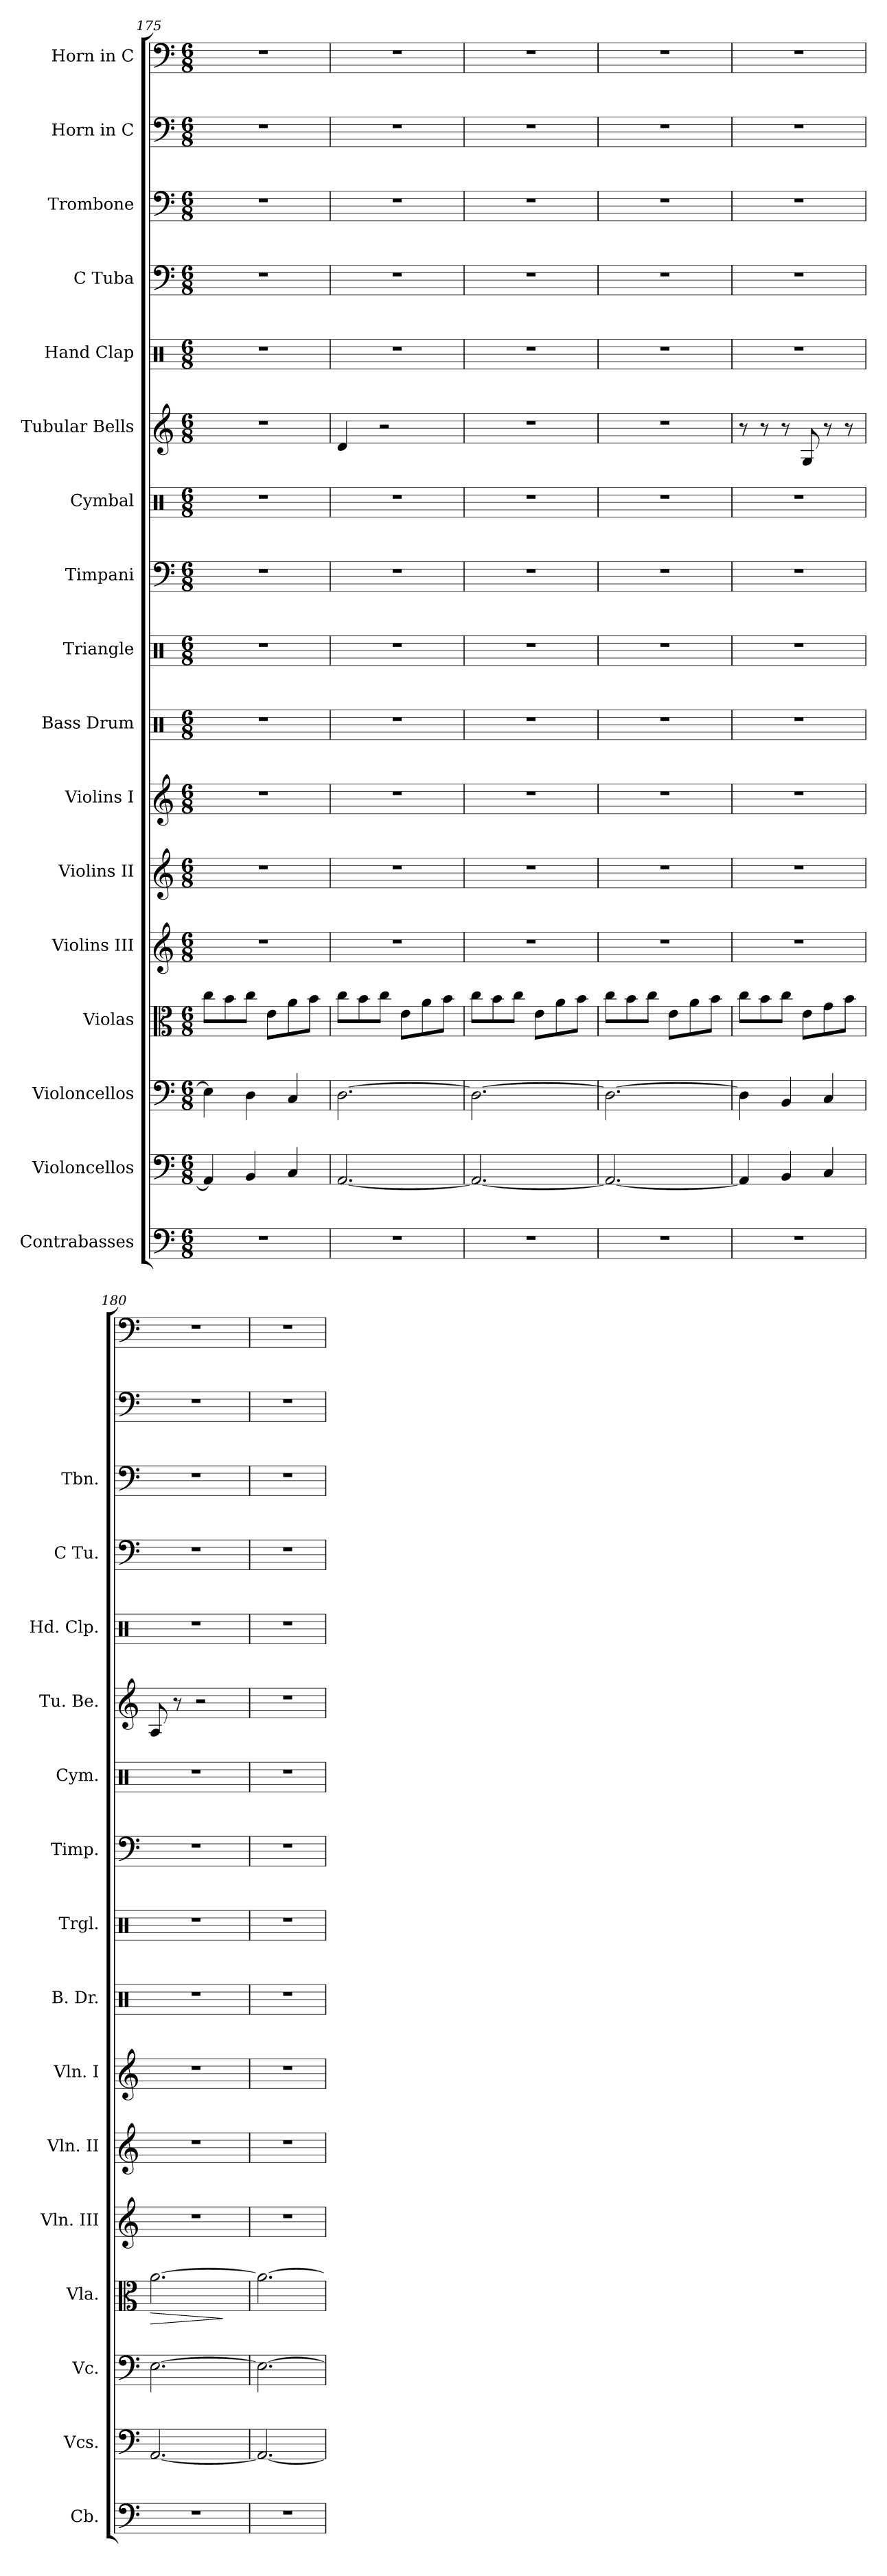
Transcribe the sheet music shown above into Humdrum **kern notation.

**kern	**kern	**kern	**kern	**dynam	**kern	**kern	**kern	**kern	**kern	**kern	**kern	**kern	**kern	**kern	**kern	**kern	**kern
*part17	*part16	*part15	*part14	*part14	*part13	*part12	*part11	*part10	*part9	*part8	*part7	*part6	*part5	*part4	*part3	*part2	*part1
*staff17	*staff16	*staff15	*staff14	*staff14	*staff13	*staff12	*staff11	*staff10	*staff9	*staff8	*staff7	*staff6	*staff5	*staff4	*staff3	*staff2	*staff1
*I"Contrabasses	*I"Violoncellos	*I"Violoncellos	*I"Violas	*	*I"Violins III	*I"Violins II	*I"Violins I	*I"Bass Drum	*I"Triangle	*I"Timpani	*I"Cymbal	*I"Tubular Bells	*I"Hand Clap	*I"C Tuba	*I"Trombone	*I"Horn in C	*I"Horn in C
*I'Cb.	*I'Vcs.	*I'Vc.	*I'Vla.	*	*I'Vln. III	*I'Vln. II	*I'Vln. I	*I'B. Dr.	*I'Trgl.	*I'Timp.	*I'Cym.	*I'Tu. Be.	*I'Hd. Clp.	*I'C Tu.	*I'Tbn.	*	*
*clefF4	*clefF4	*clefF4	*clefC3	*	*clefG2	*clefG2	*clefG2	*clefX	*clefX	*clefF4	*clefX	*clefG2	*clefX	*clefF4	*clefF4	*clefF4	*clefF4
*ITrd7c12	*	*	*	*	*	*	*	*	*	*	*	*	*	*	*	*ITrd7c12	*ITrd7c12
*k[]	*k[]	*k[]	*k[]	*	*k[]	*k[]	*k[]	*k[]	*k[]	*k[]	*k[]	*k[]	*k[]	*k[]	*k[]	*k[]	*k[]
*M6/8	*M6/8	*M6/8	*M6/8	*	*M6/8	*M6/8	*M6/8	*M6/8	*M6/8	*M6/8	*M6/8	*M6/8	*M6/8	*M6/8	*M6/8	*M6/8	*M6/8
=175	=175	=175	=175	=175	=175	=175	=175	=175	=175	=175	=175	=175	=175	=175	=175	=175	=175
2.r	4AA/]	4E\]	8cc\L	.	2.r	2.r	2.r	2.r	2.r	2.r	2.r	2.r	2.r	2.r	2.r	2.r	2.r
.	.	.	8b\	.	.	.	.	.	.	.	.	.	.	.	.	.	.
.	4BB/	4D\	8cc\J	.	.	.	.	.	.	.	.	.	.	.	.	.	.
.	.	.	8e\L	.	.	.	.	.	.	.	.	.	.	.	.	.	.
.	4C/	4C/	8a\	.	.	.	.	.	.	.	.	.	.	.	.	.	.
.	.	.	8b\J	.	.	.	.	.	.	.	.	.	.	.	.	.	.
!!LO:PB:g=z
=176	=176	=176	=176	=176	=176	=176	=176	=176	=176	=176	=176	=176	=176	=176	=176	=176	=176
2.r	[2.AA/	[2.D\	8cc\L	.	2.r	2.r	2.r	2.r	2.r	2.r	2.r	4d/	2.r	2.r	2.r	2.r	2.r
.	.	.	8b\	.	.	.	.	.	.	.	.	.	.	.	.	.	.
.	.	.	8cc\J	.	.	.	.	.	.	.	.	2r	.	.	.	.	.
.	.	.	8e\L	.	.	.	.	.	.	.	.	.	.	.	.	.	.
.	.	.	8a\	.	.	.	.	.	.	.	.	.	.	.	.	.	.
.	.	.	8b\J	.	.	.	.	.	.	.	.	.	.	.	.	.	.
=177	=177	=177	=177	=177	=177	=177	=177	=177	=177	=177	=177	=177	=177	=177	=177	=177	=177
2.r	2.AA/_	2.D\_	8cc\L	.	2.r	2.r	2.r	2.r	2.r	2.r	2.r	2.r	2.r	2.r	2.r	2.r	2.r
.	.	.	8b\	.	.	.	.	.	.	.	.	.	.	.	.	.	.
.	.	.	8cc\J	.	.	.	.	.	.	.	.	.	.	.	.	.	.
.	.	.	8e\L	.	.	.	.	.	.	.	.	.	.	.	.	.	.
.	.	.	8a\	.	.	.	.	.	.	.	.	.	.	.	.	.	.
.	.	.	8b\J	.	.	.	.	.	.	.	.	.	.	.	.	.	.
=178	=178	=178	=178	=178	=178	=178	=178	=178	=178	=178	=178	=178	=178	=178	=178	=178	=178
2.r	2.AA/_	2.D\_	8cc\L	.	2.r	2.r	2.r	2.r	2.r	2.r	2.r	2.r	2.r	2.r	2.r	2.r	2.r
.	.	.	8b\	.	.	.	.	.	.	.	.	.	.	.	.	.	.
.	.	.	8cc\J	.	.	.	.	.	.	.	.	.	.	.	.	.	.
.	.	.	8e\L	.	.	.	.	.	.	.	.	.	.	.	.	.	.
.	.	.	8a\	.	.	.	.	.	.	.	.	.	.	.	.	.	.
.	.	.	8b\J	.	.	.	.	.	.	.	.	.	.	.	.	.	.
=179	=179	=179	=179	=179	=179	=179	=179	=179	=179	=179	=179	=179	=179	=179	=179	=179	=179
2.r	4AA/]	4D\]	8cc\L	.	2.r	2.r	2.r	2.r	2.r	2.r	2.r	8r	2.r	2.r	2.r	2.r	2.r
.	.	.	8b\	.	.	.	.	.	.	.	.	8r	.	.	.	.	.
.	4BB/	4BB/	8cc\J	.	.	.	.	.	.	.	.	8r	.	.	.	.	.
.	.	.	8e\L	.	.	.	.	.	.	.	.	8G/	.	.	.	.	.
.	4C/	4C/	8g\	.	.	.	.	.	.	.	.	8r	.	.	.	.	.
.	.	.	8b\J	.	.	.	.	.	.	.	.	8r	.	.	.	.	.
=180	=180	=180	=180	=180	=180	=180	=180	=180	=180	=180	=180	=180	=180	=180	=180	=180	=180
!	!	!	!	!LO:HP:b	!	!	!	!	!	!	!	!	!	!	!	!	!
2.r	[2.AA/	[2.E\	[2.a\	>	2.r	2.r	2.r	2.r	2.r	2.r	2.r	8A/	2.r	2.r	2.r	2.r	2.r
.	.	.	.	.	.	.	.	.	.	.	.	8r	.	.	.	.	.
.	.	.	.	.	.	.	.	.	.	.	.	2r	.	.	.	.	.
.	.	.	.	]	.	.	.	.	.	.	.	.	.	.	.	.	.
=181	=181	=181	=181	=181	=181	=181	=181	=181	=181	=181	=181	=181	=181	=181	=181	=181	=181
2.r	2.AA/_	2.E\_	2.a\_	.	2.r	2.r	2.r	2.r	2.r	2.r	2.r	2.r	2.r	2.r	2.r	2.r	2.r
=	=	=	=	=	=	=	=	=	=	=	=	=	=	=	=	=	=
*-	*-	*-	*-	*-	*-	*-	*-	*-	*-	*-	*-	*-	*-	*-	*-	*-	*-
